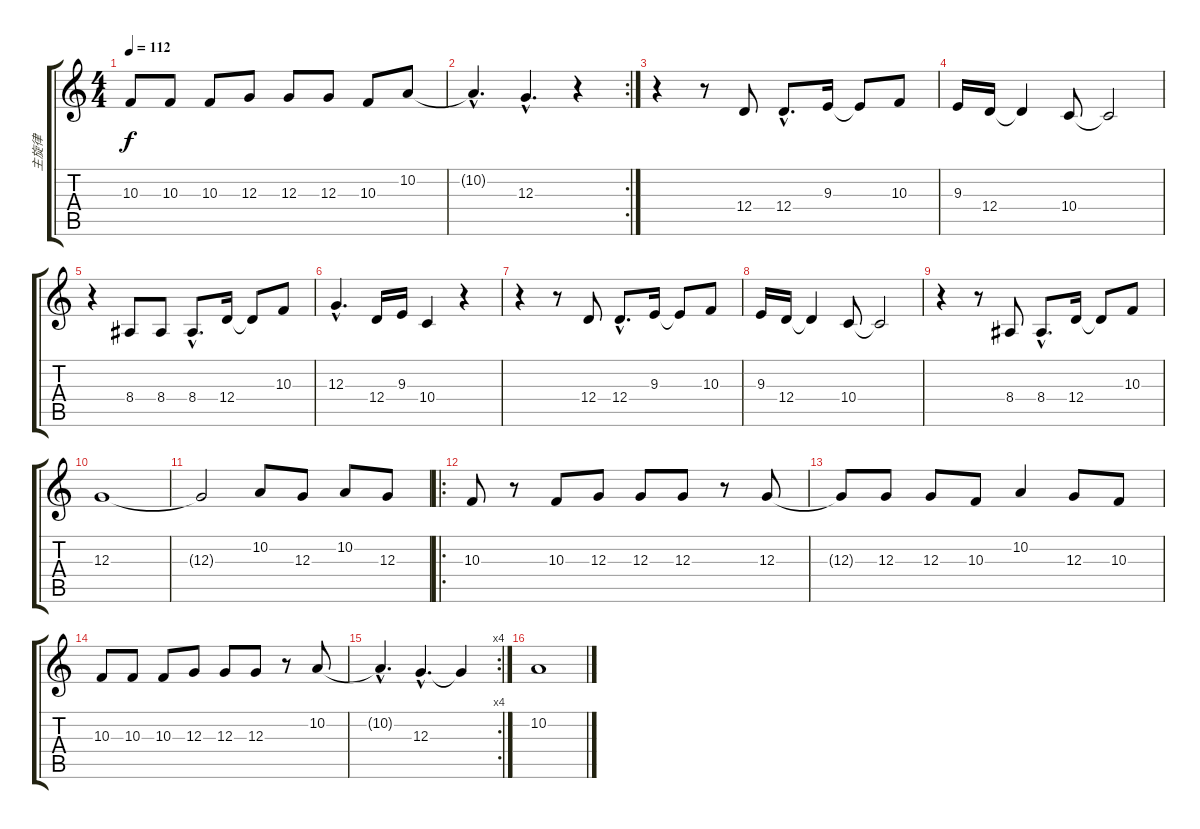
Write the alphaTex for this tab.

\track ("主旋律" "主旋律") {instrument voiceoohs}
\staff {score tabs}
\tuning (E4 B3 G3 D3 A2 E2) {hide}
\ts (4 4)
\tempo 112
\clef g2
\ks c
10.3.8{dy f} 10.3.8 10.3.8 12.3.8 12.3.8 12.3.8 10.3.8 10.2.8 |
\rc 2
10.2{hac t}.4{d} 12.3{hac}.4{d} r.4 |
r.4 r.8 12.4.8 12.4{hac}.8{d} 9.3.16 9.3{t}.8 10.3.8 |
9.3.16 12.4.16 12.4{t}.4 10.4.8 10.4{t}.2 |
r.4 8.4.8 8.4.8 8.4{hac}.8{d} 12.4.16 12.4{t}.8 10.3.8 |
12.3{hac}.4{d} 12.4.16 9.3.16 10.4.4 r.4 |
r.4 r.8 12.4.8 12.4{hac}.8{d} 9.3.16 9.3{t}.8 10.3.8 |
9.3.16 12.4.16 12.4{t}.4 10.4.8 10.4{t}.2 |
r.4 r.8 8.4.8 8.4{hac}.8{d} 12.4.16 12.4{t}.8 10.3.8 |
12.3.1 |
12.3{t}.2 10.2.8 12.3.8 10.2.8 12.3.8 |
\ro
10.3.8 r.8 10.3.8 12.3.8 12.3.8 12.3.8 r.8 12.3.8 |
12.3{t}.8 12.3.8 12.3.8 10.3.8 10.2.4 12.3.8 10.3.8 |
10.3.8 10.3.8 10.3.8 12.3.8 12.3.8 12.3.8 r.8 10.2.8 |
\rc 4
10.2{hac t}.4{d} 12.3{hac}.4{d} 12.3{t}.4 |
10.2.1
